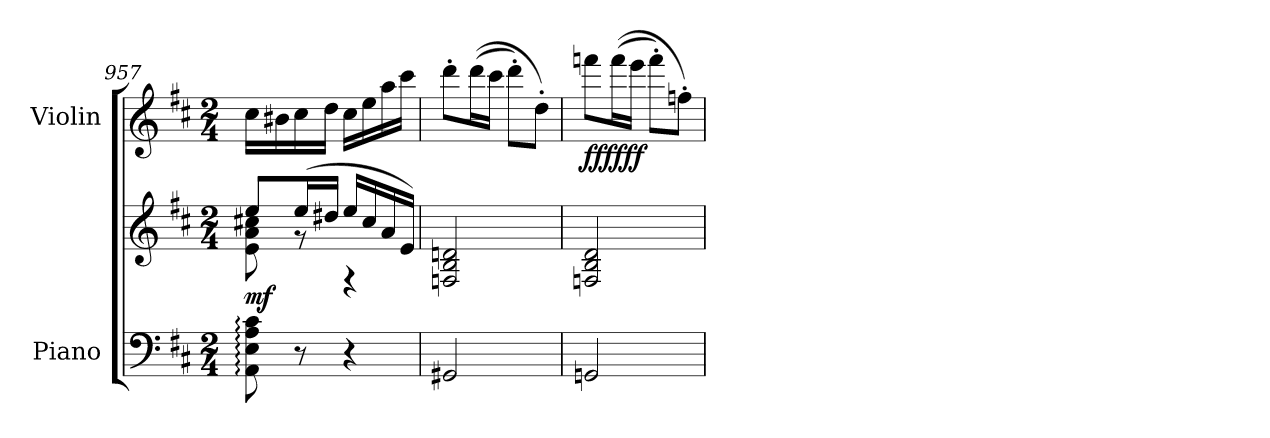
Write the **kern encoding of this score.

**kern	**kern	**dynam	**kern	**dynam
*part2	*part2	*part2	*part1	*part1
*staff3	*staff2	*staff2/3	*staff1	*staff1
*I"Piano	*	*	*I"Violin	*
*I'Pno.	*	*	*I'Vln.	*
*clefF4	*clefG2	*	*clefG2	*
*k[f#c#]	*k[f#c#]	*	*k[f#c#]	*
*M2/4	*M2/4	*	*M2/4	*
=957	=957	=957	=957	=957
*	*^	*	*	*
!	!	!	!LO:DY:b	!	!
8AA\: 8E\: 8A\: 8c#\:	8ee/L	8e\ 8a\ 8cc#X\	mf	16cc#\LL	.
.	.	.	.	16b#X\	.
8r	(16ee/L	8r	.	16cc#\	.
.	16dd#X/JJ	.	.	16dd\JJ	.
4r	16ee/LL	4r	.	16cc#\LL	.
.	16cc#/	.	.	16ee\	.
.	16a/	.	.	16aa\	.
.	16e/JJ)	.	.	16ccc#\JJ	.
*	*v	*v	*	*	*
!!LO:PB:g=z
=958	=958	=958	=958	=958
2GG#X/	2Fn/ 2B/ 2dn/	.	8ddd'\L	.
.	.	.	((16ddd\L	.
.	.	.	16ccc#\JJ	.
.	.	.	8ddd'\L)	.
.	.	.	8dd'\J)	.
=959	=959	=959	=959	=959
!	!	!	!	!LO:DY:b
!	!	!	!	!LO:DY:n=1:b
!	!	!	!	!LO:DY:n=2:b
2GGn/	2Fn/ 2B/ 2d/	.	8fffn\L	f ff fff
.	.	.	((16fff\L	.
.	.	.	16eee\JJ	.
.	.	.	8fff'\L)	.
.	.	.	8ffn'\J)	.
=	=	=	=	=
*-	*-	*-	*-	*-
